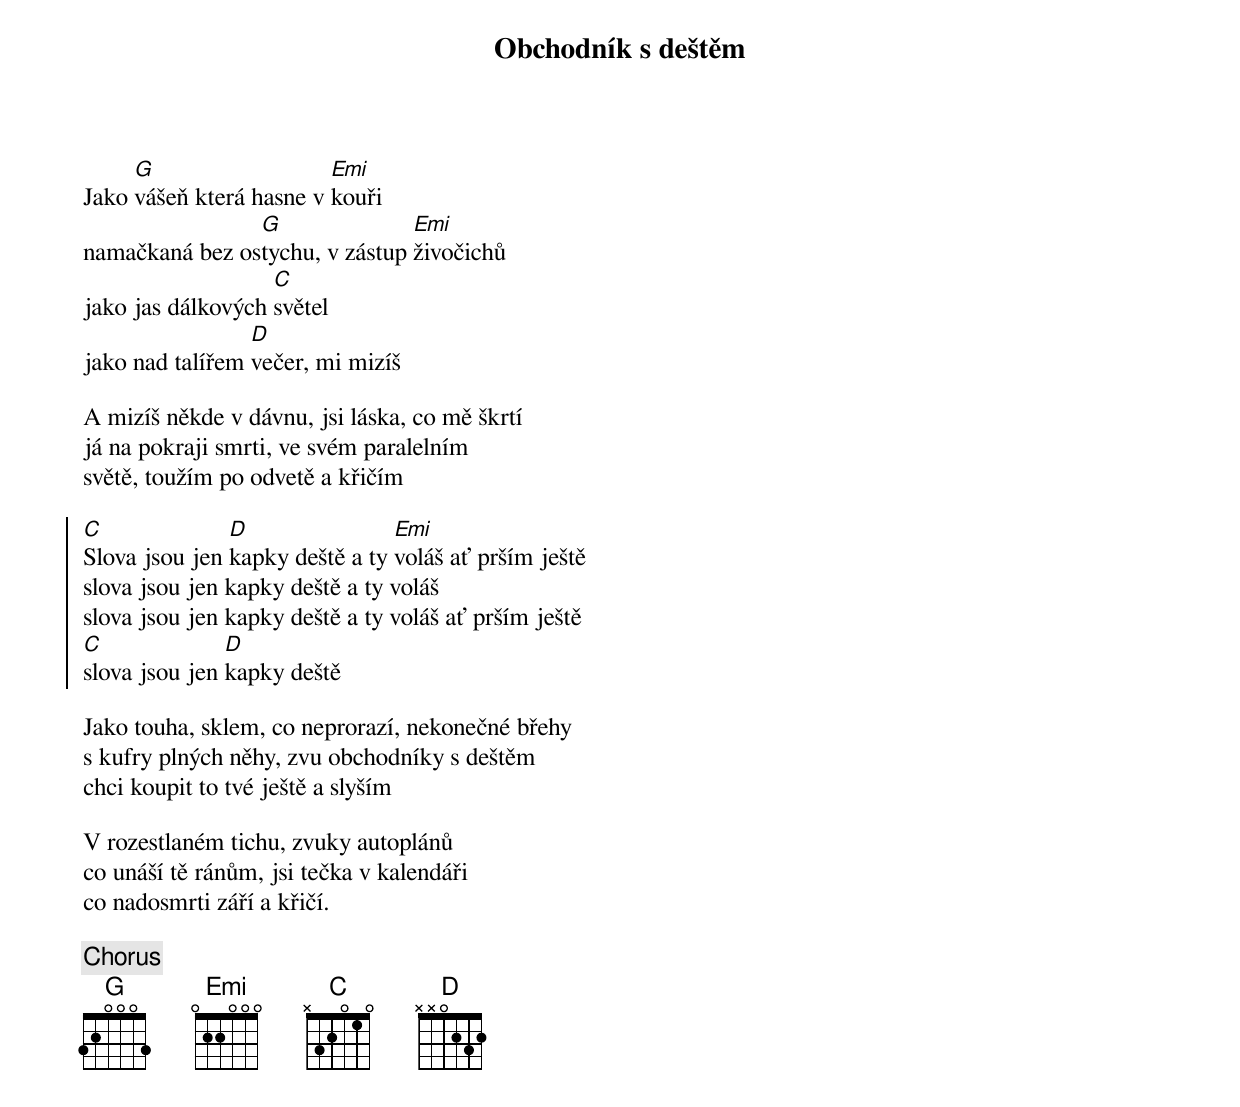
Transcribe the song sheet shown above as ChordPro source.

{title: Obchodník s deštěm}
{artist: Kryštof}
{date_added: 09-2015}
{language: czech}
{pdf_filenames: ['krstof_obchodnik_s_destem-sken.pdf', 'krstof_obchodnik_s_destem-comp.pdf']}
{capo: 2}
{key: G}
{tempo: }
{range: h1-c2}
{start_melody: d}
{start_of_verse}
Jako [G]vášeň která hasne v [Emi]kouři
namačkaná bez os[G]tychu, v zástup [Emi]živočichů
jako jas dálkových [C]světel
jako nad talířem [D]večer, mi mizíš
{end_of_verse}

{start_of_verse}
A mizíš někde v dávnu, jsi láska, co mě škrtí
já na pokraji smrti, ve svém paralelním
světě, toužím po odvetě a křičím
{end_of_verse}

{start_of_chorus}
[C]Slova jsou jen [D]kapky deště a ty [Emi]voláš ať prším ještě
slova jsou jen kapky deště a ty voláš
slova jsou jen kapky deště a ty voláš ať prším ještě
[C]slova jsou jen [D]kapky deště
{end_of_chorus}

{start_of_verse}
Jako touha, sklem, co neprorazí, nekonečné břehy
s kufry plných něhy, zvu obchodníky s deštěm
chci koupit to tvé ještě a slyším
{end_of_verse}

{start_of_verse}
V rozestlaném tichu, zvuky autoplánů
co unáší tě ránům, jsi tečka v kalendáři
co nadosmrti září a křičí.
{end_of_verse}

{chorus}
